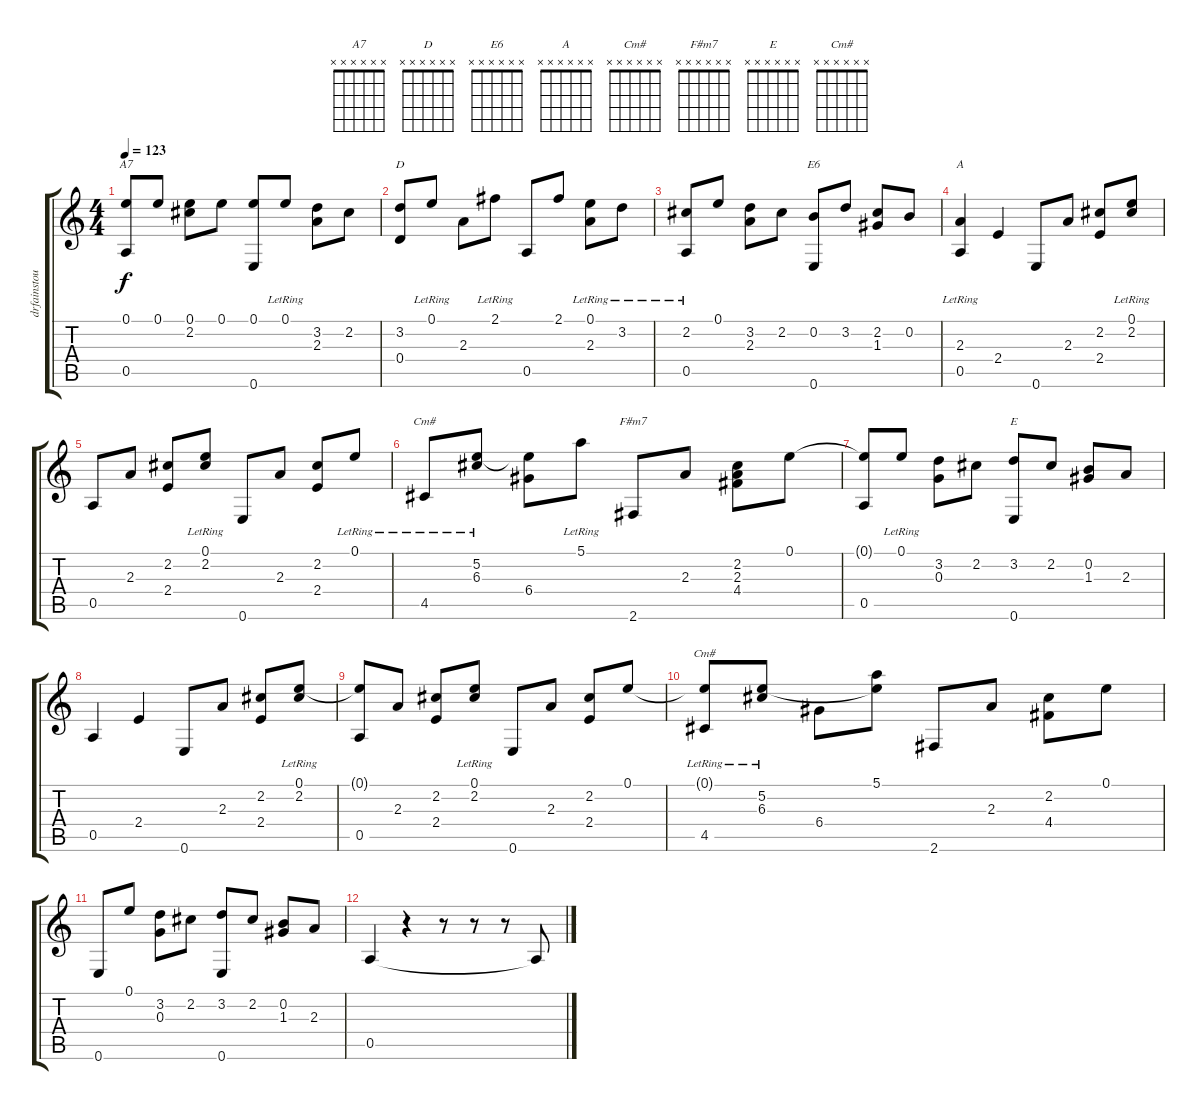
\track ("drfainstoun" "drfainstou") {instrument acousticguitarnylon}
\staff {score tabs}
\tuning (E4 B3 G3 D3 A2 E2) {hide}
\chord ("A7" x x x x x x)
\chord ("D" x x x x x x)
\chord ("E6" x x x x x x)
\chord ("A" x x x x x x)
\chord ("Сm#" x x x x x x)
\chord ("F#m7" x x x x x x)
\chord ("E" x x x x x x)
\chord ("Cm#" x x x x x x)
\ts (4 4)
\tempo 123
\clef g2
\ks c
(0.1 0.5).8{ch "A7" dy f} 0.1.8 (0.1 2.2).8 0.1.8 (0.1 0.6).8 0.1{lr}.8 (3.2 2.3).8 2.2.8 |
(3.2 0.4).8{ch "D"} 0.1{lr}.8 2.3.8 2.1{lr}.8 0.5.8 2.1.8 (0.1{lr} 2.3).8 3.2{lr}.8 |
(2.2{lr} 0.5).8 0.1.8 (3.2 2.3).8 2.2.8 (0.2 0.6).8{ch "E6"} 3.2.8 (2.2 1.3).8 0.2.8 |
(2.3{lr} 0.5).4{ch "A"} 2.4.4 0.6.8 2.3.8 (2.2 2.4).8 (0.1{lr} 2.2{lr}).8 |
0.5.8 2.3.8 (2.2 2.4).8 (0.1{lr} 2.2{lr}).8 0.6.8 2.3.8 (2.2 2.4).8 0.1{lr}.8 |
4.5{lr}.8{ch "Сm#"} (5.2 6.3{lr}).8 (5.2{t} 6.4).8 5.1{lr}.8 2.6.8{ch "F#m7"} 2.3.8 (2.2 2.3 4.4).8 0.1.8 |
(0.1{t} 0.5).8 0.1{lr}.8 (3.2 0.3).8 2.2.8 (3.2 0.6).8{ch "E"} 2.2.8 (0.2 1.3).8 2.3.8 |
0.5.4 2.4.4 0.6.8 2.3.8 (2.2 2.4).8 (0.1 2.2{lr}).8 |
(0.1{t} 0.5).8 2.3.8 (2.2 2.4).8 (0.1{lr} 2.2{lr}).8 0.6.8 2.3.8 (2.2 2.4).8 0.1.8 |
(0.1{t} 4.5{lr}).8{ch "Cm#"} (5.2 6.3{lr}).8 6.4.8 (5.1 5.2{t}).8 2.6.8 2.3.8 (2.2 4.4).8 0.1.8 |
0.6.8 0.1.8 (3.2 0.3).8 2.2.8 (3.2 0.6).8 2.2.8 (0.2 1.3).8 2.3.8 |
0.5.4 r.4 r.8 r.8 r.8 0.5{t}.8
